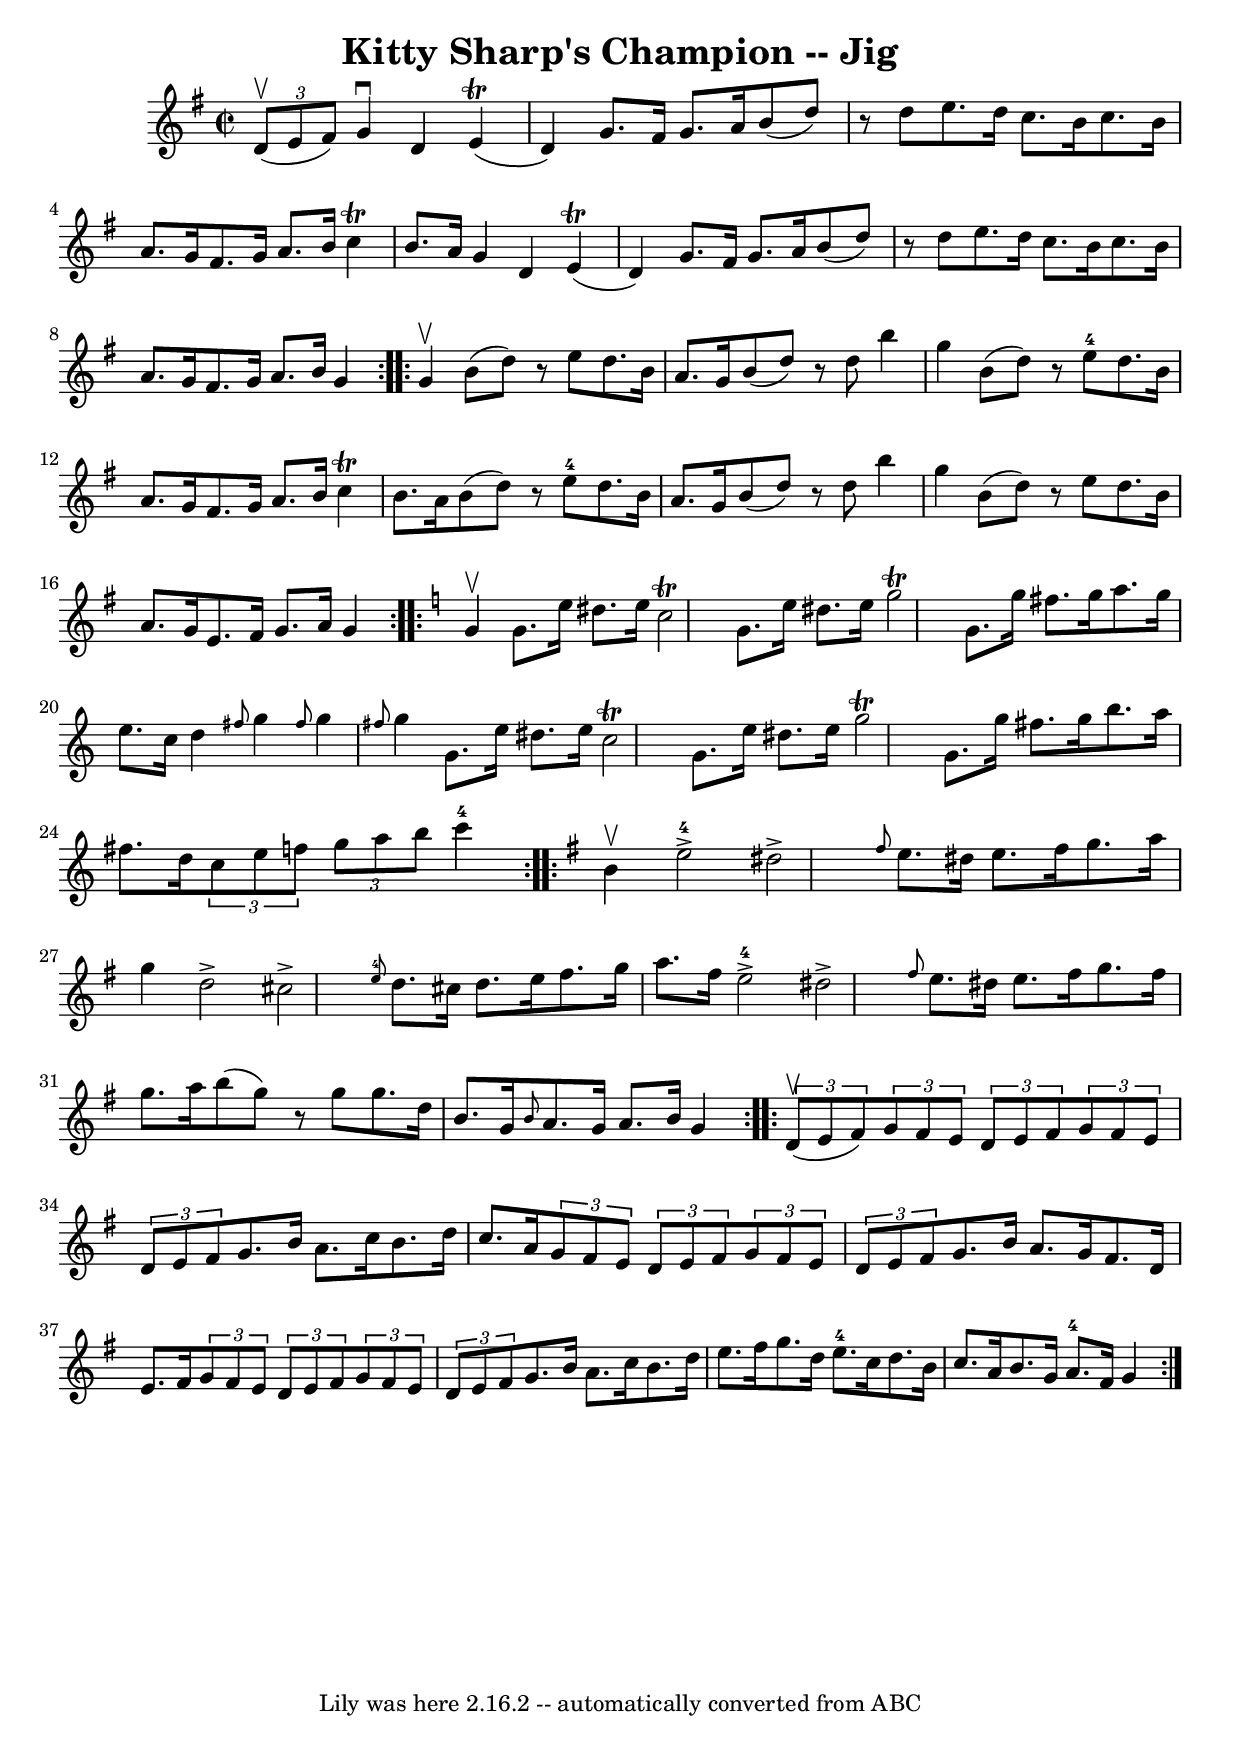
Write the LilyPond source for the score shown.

\version "2.7.40"
\include "Mammoth.ily"
\header {
	%% book = "Ryan's Mammoth Collection"
	crossRefNumber = "1"
	footnotes = "\\\\117 662"
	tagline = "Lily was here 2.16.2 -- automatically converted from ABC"
	title = "Kitty Sharp's Champion -- Jig"
}
voicedefault =  {


\repeat volta 2 {
\override Staff.TimeSignature #'style = #'C
 \time 2/2 
\key g \major   \times 2/3 { d'8^\upbow(e'8 fis'8) } 
|
 g'4^\downbow d'4 e'4 (^\trill d'4)   |
 g'8.  
 fis'16 g'8. a'16 b'8 (d''8)   r8 d''8    |
 e''8.    
d''16 c''8. b'16 c''8. b'16 a'8. g'16    |
 fis'8.    
g'16 a'8. b'16 c''4^\trill b'8. a'16    |
 g'4 d'4  
 e'4^\trill(d'4)   |
 g'8. fis'16 g'8. a'16 b'8 (
d''8)   r8 d''8    |
 e''8. d''16 c''8. b'16 c''8.    
b'16 a'8. g'16    |
 fis'8. g'16 a'8. b'16 g'4    }   
  \repeat volta 2 { g'4^\upbow |
 b'8 (d''8)   r8 e''8    
d''8. b'16 a'8. g'16    |
 b'8 (d''8)   r8 d''8 b''4  
 g''4    |
 b'8 (d''8)   r8 e''8-4 d''8. b'16 a'8.  
 g'16    |
 fis'8. g'16 a'8. b'16 c''4^\trill b'8.    
a'16    |
 b'8 (d''8)   r8 e''8-4 d''8. b'16 a'8.  
 g'16    |
 b'8 (d''8)   r8 d''8 b''4 g''4    |
   
b'8 (d''8)   r8 e''8 d''8. b'16 a'8. g'16    |
 e'8.  
 fis'16 g'8. a'16 g'4    }   
\key c \major   \repeat volta 2 { g'4 
^\upbow |
 g'8. e''16 dis''8. e''16 c''2^\trill   
|
 g'8. e''16 dis''8. e''16 g''2^\trill   |
 g'8.  
 g''16 fis''8. g''16 a''8. g''16 e''8. c''16    |
   
d''4  \grace { fis''8  } g''4  \grace { fis''8  } g''4  \grace {    
fis''8  } g''4    |
 g'8. e''16 dis''8. e''16 c''2 
^\trill   |
 g'8. e''16 dis''8. e''16 g''2^\trill   
|
 g'8. g''16 fis''8. g''16 b''8. a''16 fis''8.    
d''16    |
   \times 2/3 { c''8 e''8 f''8  }   \times 2/3 {   
g''8 a''8 b''8  } c'''4-4   }   
\key g \major   \repeat volta 2 {  
 b'4^\upbow |
 e''2-4^\accent dis''2^\accent   |
 
\grace { fis''8  } e''8. dis''16 e''8. fis''16 g''8. a''16  
 g''4    |
 d''2^\accent cis''2^\accent   |
     \grace {    
e''8-4 } d''8. cis''16 d''8. e''16 fis''8. g''16 a''8.   
 fis''16    |
 e''2-4^\accent dis''2^\accent   |
 
\grace { fis''8  } e''8. dis''16 e''8. fis''16 g''8.    
fis''16 g''8. a''16    |
 b''8 (g''8)   r8 g''8 g''8.    
d''16 b'8. g'16    |
 \grace { b'8  } a'8. g'16 a'8.    
b'16 g'4    }     \repeat volta 2 {   \times 2/3 { d'8^\upbow(e'8    
fis'8) } |
     \times 2/3 { g'8 fis'8 e'8  } \times 2/3 {   
d'8 e'8 fis'8  }   \times 2/3 { g'8 fis'8 e'8  } \times 2/3 {   
d'8 e'8 fis'8  }   |
 g'8. b'16 a'8. c''16 b'8.    
d''16 c''8. a'16    |
   \times 2/3 { g'8 fis'8 e'8  } 
\times 2/3 { d'8 e'8 fis'8  }   \times 2/3 { g'8 fis'8 e'8  } 
\times 2/3 { d'8 e'8 fis'8  }   |
 g'8. b'16 a'8.    
g'16 fis'8. d'16 e'8. fis'16    |
     \times 2/3 { g'8    
fis'8 e'8  } \times 2/3 { d'8 e'8 fis'8  }   \times 2/3 { g'8    
fis'8 e'8  } \times 2/3 { d'8 e'8 fis'8  }   |
 g'8. b'16 
 a'8. c''16 b'8. d''16 e''8. fis''16    |
 g''8.    
d''16 e''8.-4 c''16 d''8. b'16 c''8. a'16    |
     
b'8. g'16 a'8.-4 fis'16 g'4    }   
}

\score{
    <<

	\context Staff="default"
	{
	    \voicedefault 
	}

    >>
	\layout {
	}
	\midi {}
}
